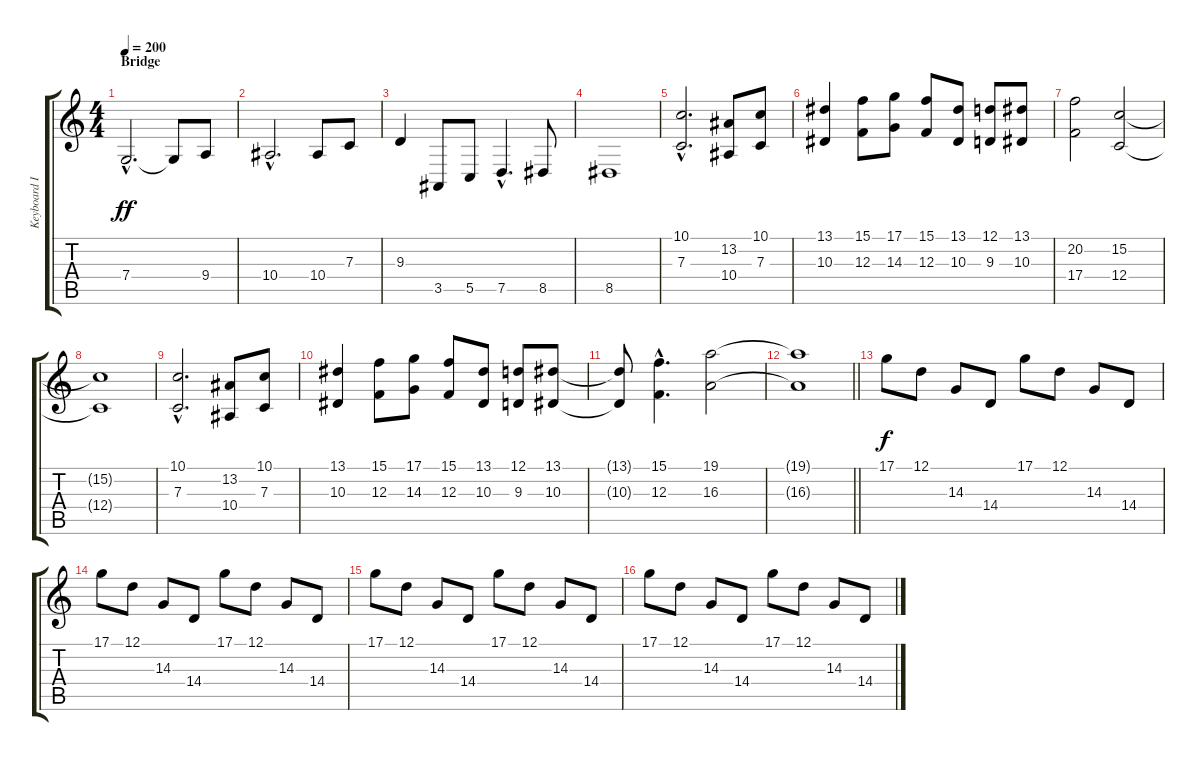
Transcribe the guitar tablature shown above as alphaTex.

\track ("Keyboard I" "Keyboard I") {instrument pad1newage}
\staff {score tabs}
\tuning (D4 A3 F3 C3 G2 D2) {hide}
\ts (4 4)
\section ("" "Bridge")
\tempo 200
\clef g2
\ks c
7.4{hac}.2{d dy ff} 7.4{t}.8 9.4.8 |
10.4{hac}.2{d} 10.4.8 7.3.8 |
9.3.4 3.5.8 5.5.8 7.5{hac}.4{d} 8.5.8 |
8.5.1 |
(10.1{hac} 7.3{hac}).2{d} (13.2 10.4).8 (10.1 7.3).8 |
(13.1 10.3).4 (15.1 12.3).8 (17.1 14.3).8 (15.1 12.3).8 (13.1 10.3).8 (12.1 9.3).8 (13.1 10.3).8 |
(20.2 17.4).2 (15.2 12.4).2 |
(15.2{t} 12.4{t}).1 |
(10.1{hac} 7.3{hac}).2{d} (13.2 10.4).8 (10.1 7.3).8 |
(13.1 10.3).4 (15.1 12.3).8 (17.1 14.3).8 (15.1 12.3).8 (13.1 10.3).8 (12.1 9.3).8 (13.1 10.3).8 |
(13.1{t} 10.3{t}).8 (15.1{hac} 12.3{hac}).4{d} (19.1 16.3).2 |
\barLineRight lightlight
(19.1{t} 16.3{t}).1 |
17.1.8{dy f volume 15 balance 8 instrument pad1newage} 12.1.8 14.3.8 14.4.8 17.1.8 12.1.8 14.3.8 14.4.8 |
17.1.8 12.1.8 14.3.8 14.4.8 17.1.8 12.1.8 14.3.8 14.4.8 |
17.1.8 12.1.8 14.3.8 14.4.8 17.1.8 12.1.8 14.3.8 14.4.8 |
17.1.8 12.1.8 14.3.8 14.4.8 17.1.8 12.1.8 14.3.8 14.4.8
